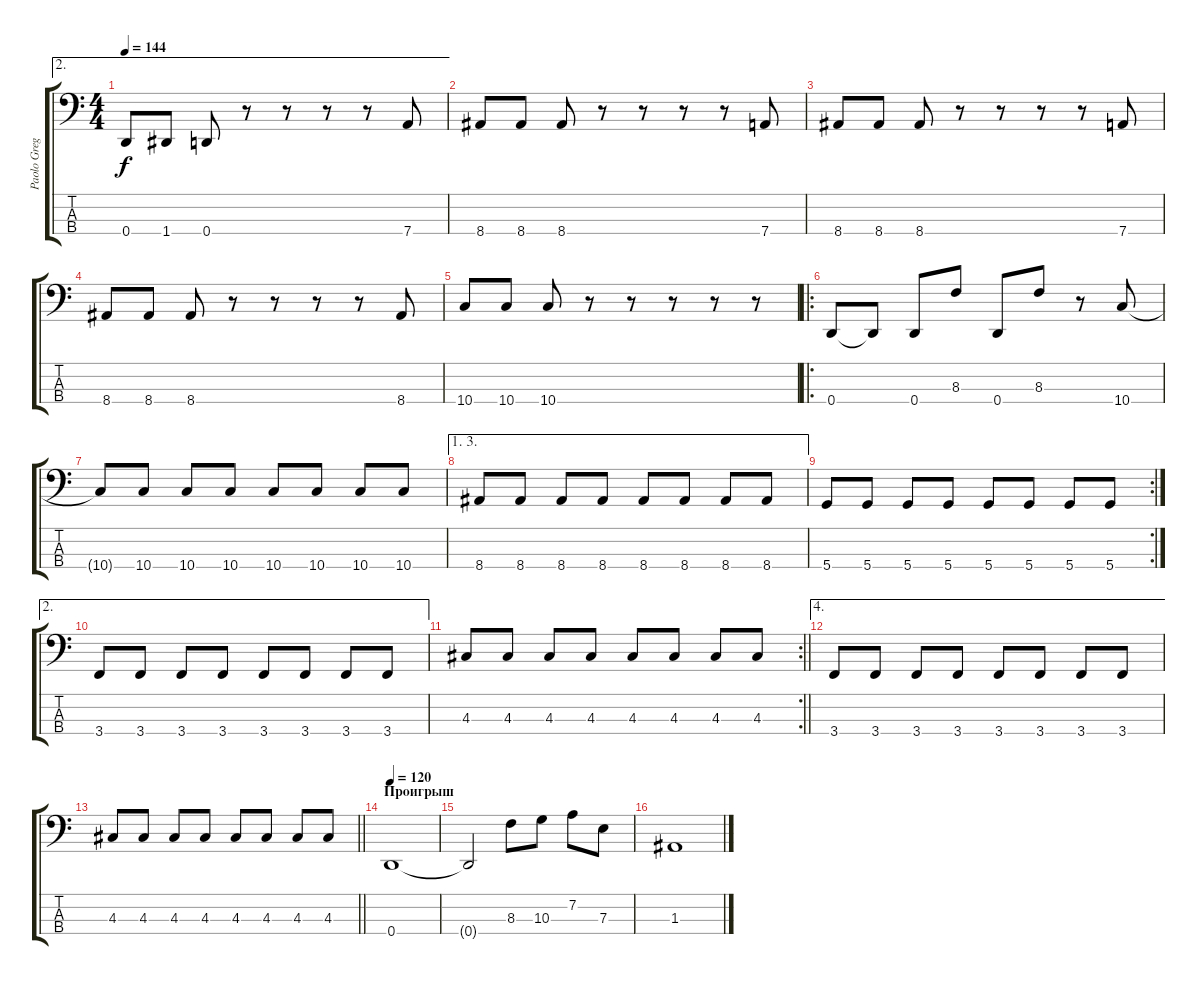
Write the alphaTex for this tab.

\track ("Paolo Gregoletto" "Paolo Greg") {instrument electricbasspick}
\staff {score tabs}
\tuning (G2 D2 A1 D1) {hide}
\ae 2
\ts (4 4)
\tempo 144
\clef f4
\ks c
0.4.8{dy f} 1.4.8 0.4.8 r.8 r.8 r.8 r.8 7.4.8 |
8.4.8 8.4.8 8.4.8 r.8 r.8 r.8 r.8 7.4.8 |
8.4.8 8.4.8 8.4.8 r.8 r.8 r.8 r.8 7.4.8 |
8.4.8 8.4.8 8.4.8 r.8 r.8 r.8 r.8 8.4.8 |
10.4.8 10.4.8 10.4.8 r.8 r.8 r.8 r.8 r.8 |
\ro
0.4.8 0.4{t}.8 0.4.8 8.3.8 0.4.8 8.3.8 r.8 10.4.8 |
10.4{t}.8 10.4.8 10.4.8 10.4.8 10.4.8 10.4.8 10.4.8 10.4.8 |
\ae (1 3)
8.4.8 8.4.8 8.4.8 8.4.8 8.4.8 8.4.8 8.4.8 8.4.8 |
\rc 2
5.4.8 5.4.8 5.4.8 5.4.8 5.4.8 5.4.8 5.4.8 5.4.8 |
\ae 2
3.4.8 3.4.8 3.4.8 3.4.8 3.4.8 3.4.8 3.4.8 3.4.8 |
\rc 2
\barLineRight lightlight
4.3.8 4.3.8 4.3.8 4.3.8 4.3.8 4.3.8 4.3.8 4.3.8 |
\ae 4
3.4.8 3.4.8 3.4.8 3.4.8 3.4.8 3.4.8 3.4.8 3.4.8 |
\barLineRight lightlight
4.3.8 4.3.8 4.3.8 4.3.8 4.3.8 4.3.8 4.3.8 4.3.8 |
\section ("" "Проигрыш")
\tempo 120
0.4.1 |
0.4{t}.2 8.3.8 10.3.8 7.2.8 7.3.8 |
1.3.1
